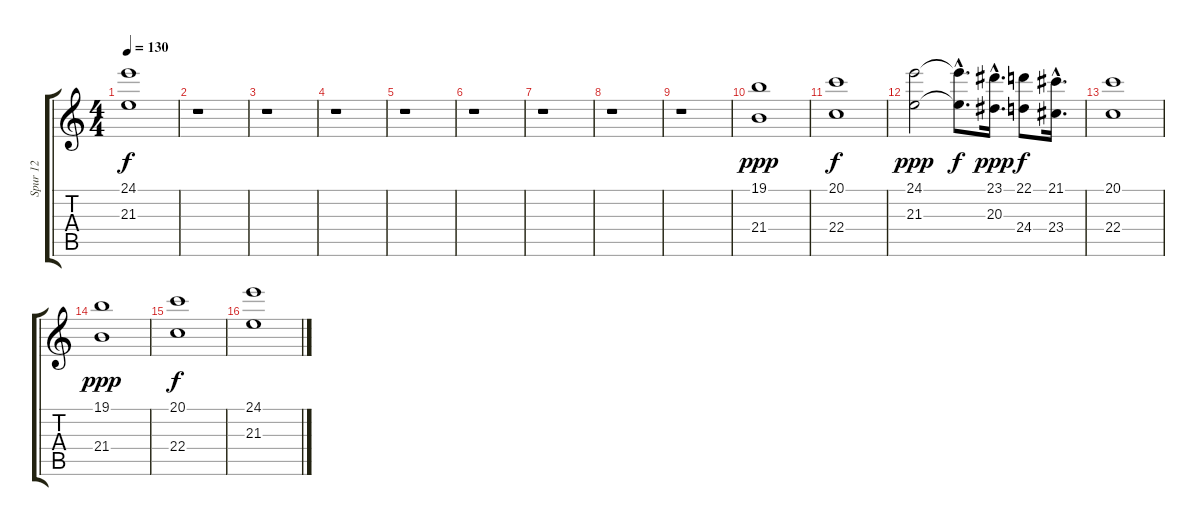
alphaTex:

\track ("Spur 12" "Spur 12") {instrument drawbarorgan}
\staff {score tabs}
\tuning (E4 B3 G3 D3 A2 E2) {hide}
\ts (4 4)
\tempo 130
\clef g2
\ks c
(24.1{t} 21.3{t}).1{dy f} |
r.1 |
r.1 |
r.1 |
r.1 |
r.1 |
r.1 |
r.1 |
r.1 |
(19.1 21.4).1{dy ppp} |
(20.1 22.4).1{dy f} |
(24.1 21.3).2{dy ppp} (24.1{hac t} 21.3{hac t}).8{d dy f} (23.1{hac} 20.3{hac}).16{d dy ppp} (22.1 24.4).8{dy f} (21.1 23.4{hac}).16{d} |
(20.1 22.4).1 |
(19.1 21.4).1{dy ppp} |
(20.1 22.4).1{dy f} |
(24.1 21.3).1
